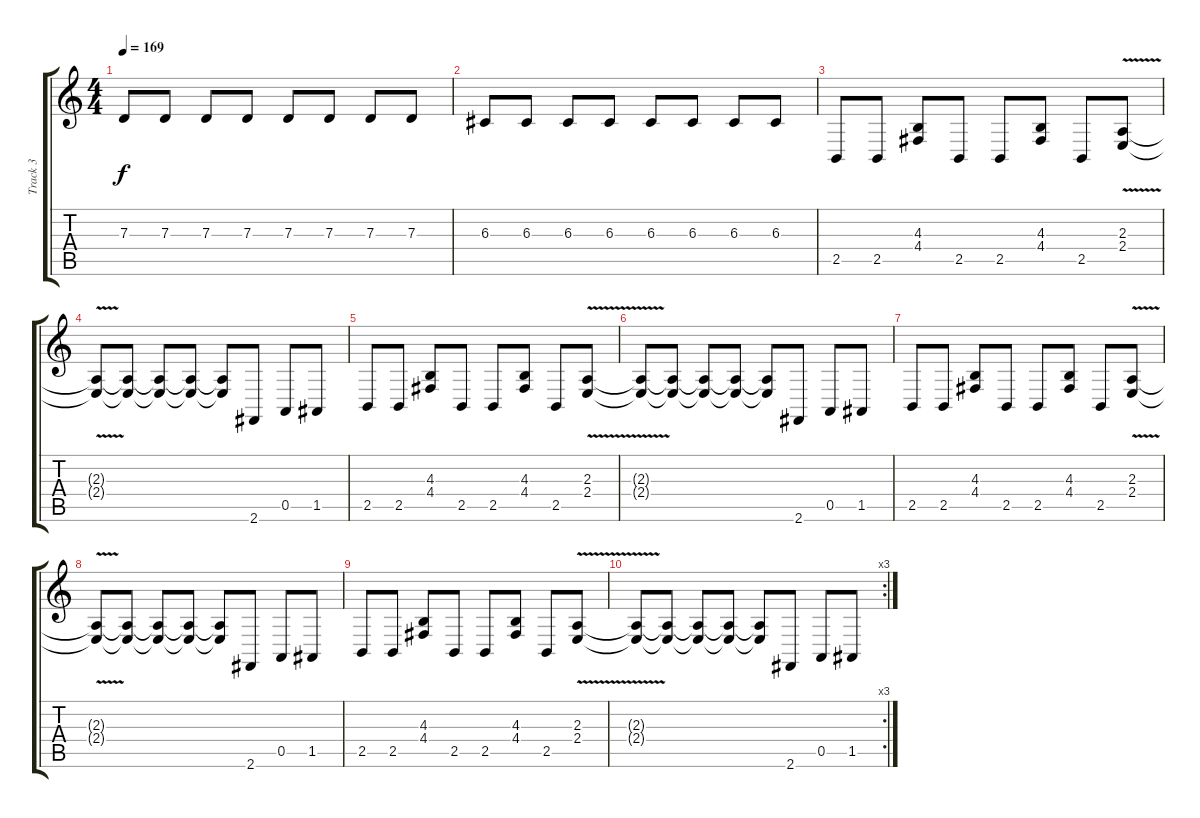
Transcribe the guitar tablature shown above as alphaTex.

\track ("Track 3" "Track 3") {instrument lead5charang}
\staff {score tabs}
\tuning (E4 B3 G3 D3 A2 E2) {hide}
\ts (4 4)
\tempo 169
\clef g2
\ks c
7.3.8{dy f} 7.3.8 7.3.8 7.3.8 7.3.8 7.3.8 7.3.8 7.3.8 |
6.3.8 6.3.8 6.3.8 6.3.8 6.3.8 6.3.8 6.3.8 6.3.8 |
2.5.8 2.5.8 (4.3 4.4).8 2.5.8 2.5.8 (4.3 4.4).8 2.5.8 (2.3 2.4{v}).8 |
(2.3{t} 2.4{t}).8 (2.3{t} 2.4{t}).8 (2.3{t} 2.4{t}).8 (2.3{t} 2.4{t}).8 (2.3{t} 2.4{t}).8 2.6.8 0.5.8 1.5.8 |
2.5.8 2.5.8 (4.3 4.4).8 2.5.8 2.5.8 (4.3 4.4).8 2.5.8 (2.3 2.4{v}).8 |
(2.3{t} 2.4{t}).8 (2.3{t} 2.4{t}).8 (2.3{t} 2.4{t}).8 (2.3{t} 2.4{t}).8 (2.3{t} 2.4{t}).8 2.6.8 0.5.8 1.5.8 |
2.5.8 2.5.8 (4.3 4.4).8 2.5.8 2.5.8 (4.3 4.4).8 2.5.8 (2.3 2.4{v}).8 |
(2.3{t} 2.4{t}).8 (2.3{t} 2.4{t}).8 (2.3{t} 2.4{t}).8 (2.3{t} 2.4{t}).8 (2.3{t} 2.4{t}).8 2.6.8 0.5.8 1.5.8 |
2.5.8 2.5.8 (4.3 4.4).8 2.5.8 2.5.8 (4.3 4.4).8 2.5.8 (2.3 2.4{v}).8 |
\rc 3
(2.3{t} 2.4{t}).8 (2.3{t} 2.4{t}).8 (2.3{t} 2.4{t}).8 (2.3{t} 2.4{t}).8 (2.3{t} 2.4{t}).8 2.6.8 0.5.8 1.5.8
